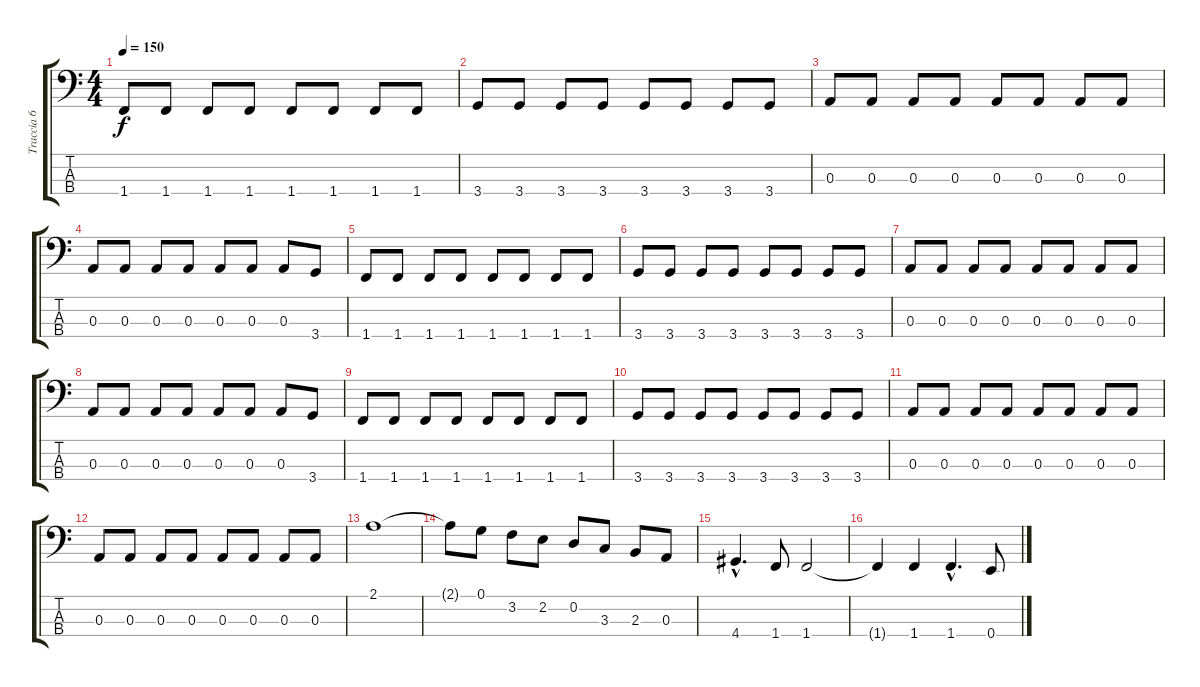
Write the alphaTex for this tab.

\track ("Traccia 6" "Traccia 6") {instrument electricbasspick}
\staff {score tabs}
\tuning (G2 D2 A1 E1) {hide}
\ts (4 4)
\tempo 150
\clef f4
\ks c
1.4.8{dy f} 1.4.8 1.4.8 1.4.8 1.4.8 1.4.8 1.4.8 1.4.8 |
3.4.8 3.4.8 3.4.8 3.4.8 3.4.8 3.4.8 3.4.8 3.4.8 |
0.3.8 0.3.8 0.3.8 0.3.8 0.3.8 0.3.8 0.3.8 0.3.8 |
0.3.8 0.3.8 0.3.8 0.3.8 0.3.8 0.3.8 0.3.8 3.4.8 |
1.4.8 1.4.8 1.4.8 1.4.8 1.4.8 1.4.8 1.4.8 1.4.8 |
3.4.8 3.4.8 3.4.8 3.4.8 3.4.8 3.4.8 3.4.8 3.4.8 |
0.3.8 0.3.8 0.3.8 0.3.8 0.3.8 0.3.8 0.3.8 0.3.8 |
0.3.8 0.3.8 0.3.8 0.3.8 0.3.8 0.3.8 0.3.8 3.4.8 |
1.4.8 1.4.8 1.4.8 1.4.8 1.4.8 1.4.8 1.4.8 1.4.8 |
3.4.8 3.4.8 3.4.8 3.4.8 3.4.8 3.4.8 3.4.8 3.4.8 |
0.3.8 0.3.8 0.3.8 0.3.8 0.3.8 0.3.8 0.3.8 0.3.8 |
0.3.8 0.3.8 0.3.8 0.3.8 0.3.8 0.3.8 0.3.8 0.3.8 |
2.1.1 |
2.1{t}.8 0.1.8 3.2.8 2.2.8 0.2.8 3.3.8 2.3.8 0.3.8 |
4.4{hac}.4{d} 1.4.8 1.4.2 |
1.4{t}.4 1.4.4 1.4{hac}.4{d} 0.4.8
